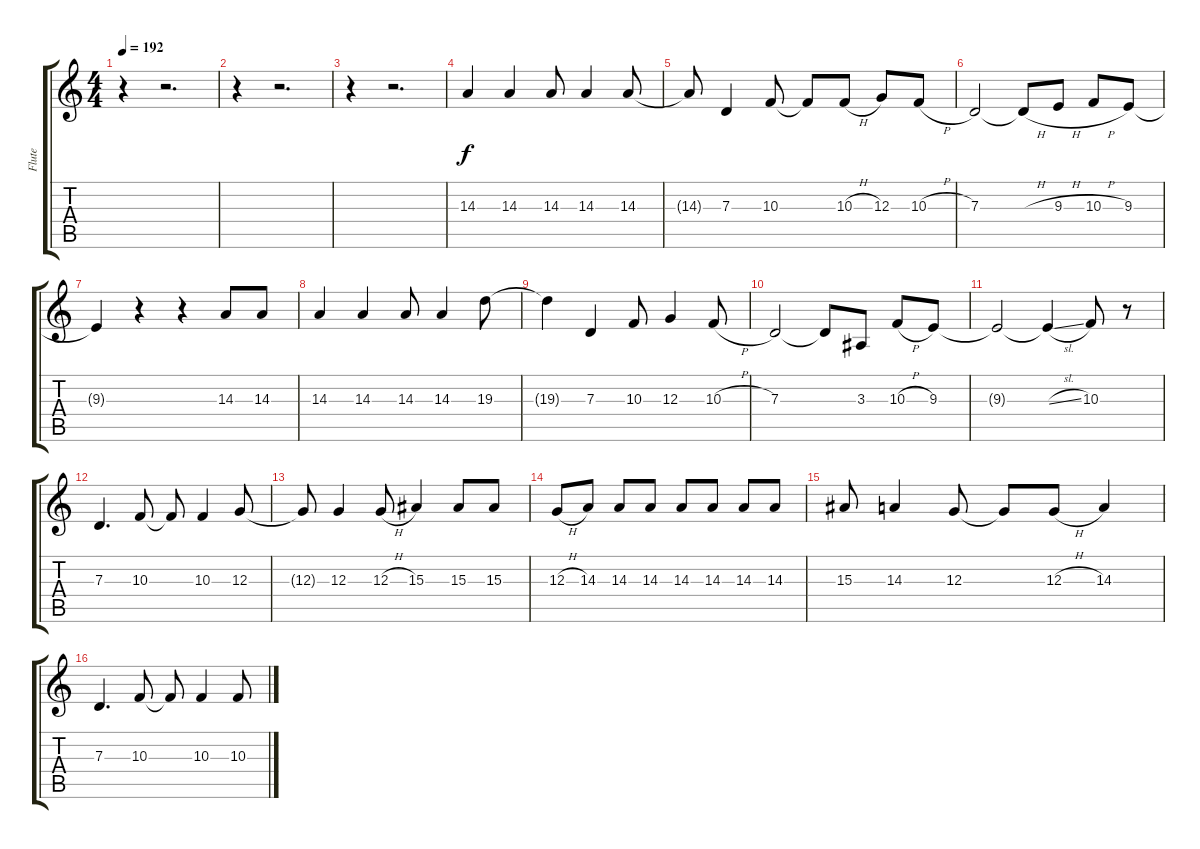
\track ("Flute" "Flute") {instrument flute}
\staff {score tabs}
\tuning (E4 B3 G3 D3 A2 E2) {hide}
\ts (4 4)
\tempo 192
\clef g2
\ks c
r.4{dy f} r.2{d} |
r.4 r.2{d} |
r.4 r.2{d} |
14.3.4 14.3.4 14.3.8 14.3.4 14.3.8 |
14.3{t}.8 7.3.4 10.3.8 10.3{t}.8 10.3{h}.8 12.3.8 10.3{h}.8 |
7.3.2 7.3{h t}.8 9.3{h}.8 10.3{h}.8 9.3.8 |
9.3{t}.4 r.4 r.4 14.3.8 14.3.8 |
14.3.4 14.3.4 14.3.8 14.3.4 19.3.8 |
19.3{t}.4 7.3.4 10.3.8 12.3.4 10.3{h}.8 |
7.3.2 7.3{t}.8 3.3.8 10.3{h}.8 9.3.8 |
9.3{t}.2 9.3{sl t}.4 10.3.8 r.8 |
7.3.4{d} 10.3.8 10.3{t}.8 10.3.4 12.3.8 |
12.3{t}.8 12.3.4 12.3{h}.8 15.3.4 15.3.8 15.3.8 |
12.3{h}.8 14.3.8 14.3.8 14.3.8 14.3.8 14.3.8 14.3.8 14.3.8 |
15.3.8 14.3.4 12.3.8 12.3{t}.8 12.3{h}.8 14.3.4 |
7.3.4{d} 10.3.8 10.3{t}.8 10.3.4 10.3{h}.8
